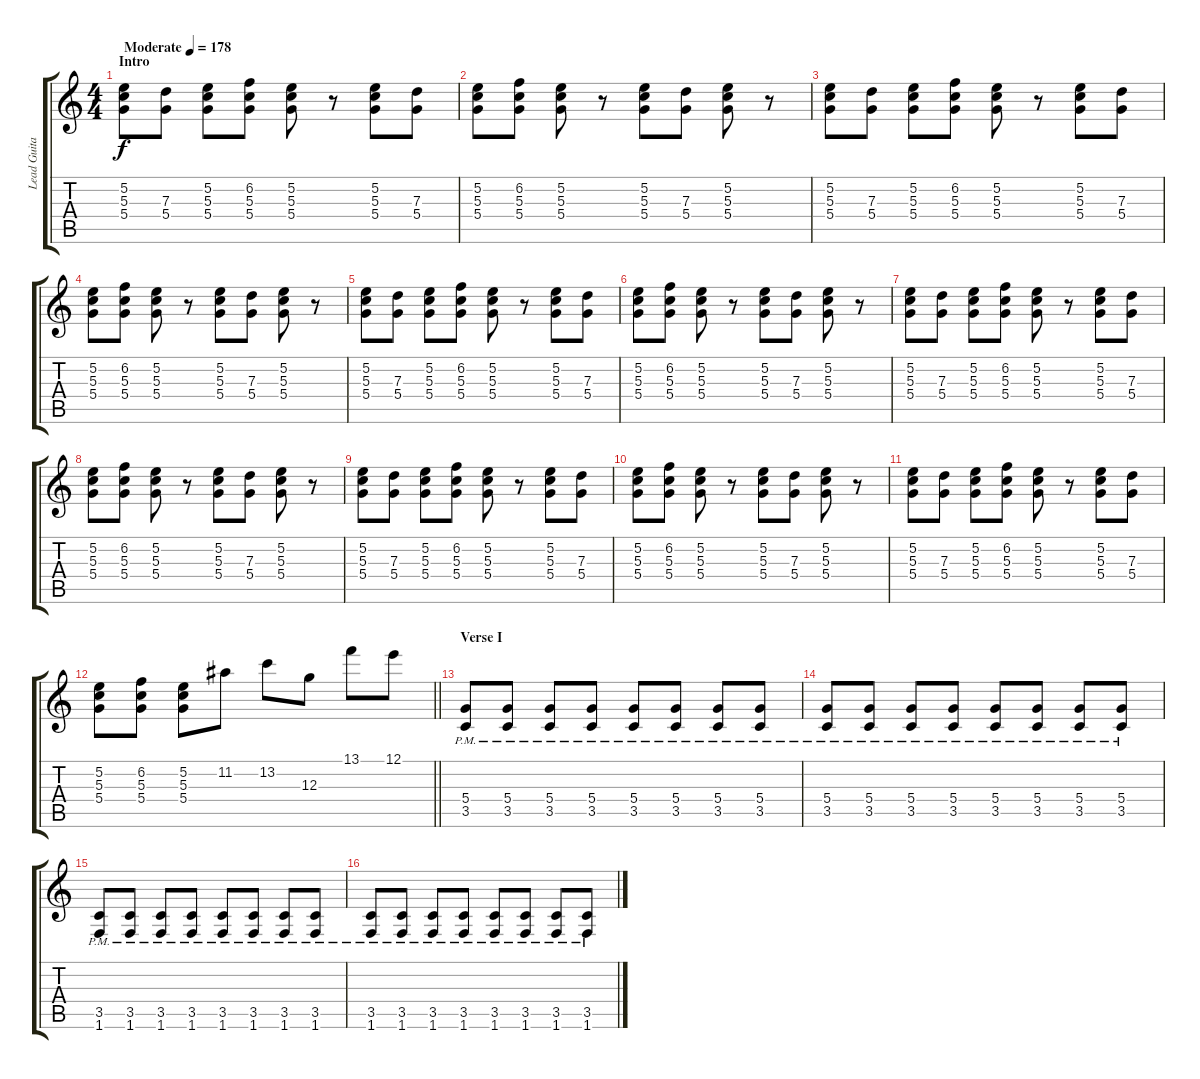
\track ("Lead Guitar I" "Lead Guita") {instrument distortionguitar}
\staff {score tabs}
\tuning (E4 B3 G3 D3 A2 E2) {hide}
\ts (4 4)
\section ("" "Intro")
\tempo (178 "Moderate")
\clef g2
\ks c
(5.2 5.3 5.4).8{dy f instrument distortionguitar} (7.3 5.4).8 (5.2 5.3 5.4).8 (6.2 5.3 5.4).8 (5.2 5.3 5.4).8 r.8 (5.2 5.3 5.4).8 (7.3 5.4).8 |
(5.2 5.3 5.4).8 (6.2 5.3 5.4).8 (5.2 5.3 5.4).8 r.8 (5.2 5.3 5.4).8 (7.3 5.4).8 (5.2 5.3 5.4).8 r.8 |
(5.2 5.3 5.4).8 (7.3 5.4).8 (5.2 5.3 5.4).8 (6.2 5.3 5.4).8 (5.2 5.3 5.4).8 r.8 (5.2 5.3 5.4).8 (7.3 5.4).8 |
(5.2 5.3 5.4).8 (6.2 5.3 5.4).8 (5.2 5.3 5.4).8 r.8 (5.2 5.3 5.4).8 (7.3 5.4).8 (5.2 5.3 5.4).8 r.8 |
(5.2 5.3 5.4).8 (7.3 5.4).8 (5.2 5.3 5.4).8 (6.2 5.3 5.4).8 (5.2 5.3 5.4).8 r.8 (5.2 5.3 5.4).8 (7.3 5.4).8 |
(5.2 5.3 5.4).8 (6.2 5.3 5.4).8 (5.2 5.3 5.4).8 r.8 (5.2 5.3 5.4).8 (7.3 5.4).8 (5.2 5.3 5.4).8 r.8 |
(5.2 5.3 5.4).8 (7.3 5.4).8 (5.2 5.3 5.4).8 (6.2 5.3 5.4).8 (5.2 5.3 5.4).8 r.8 (5.2 5.3 5.4).8 (7.3 5.4).8 |
(5.2 5.3 5.4).8 (6.2 5.3 5.4).8 (5.2 5.3 5.4).8 r.8 (5.2 5.3 5.4).8 (7.3 5.4).8 (5.2 5.3 5.4).8 r.8 |
(5.2 5.3 5.4).8 (7.3 5.4).8 (5.2 5.3 5.4).8 (6.2 5.3 5.4).8 (5.2 5.3 5.4).8 r.8 (5.2 5.3 5.4).8 (7.3 5.4).8 |
(5.2 5.3 5.4).8 (6.2 5.3 5.4).8 (5.2 5.3 5.4).8 r.8 (5.2 5.3 5.4).8 (7.3 5.4).8 (5.2 5.3 5.4).8 r.8 |
(5.2 5.3 5.4).8 (7.3 5.4).8 (5.2 5.3 5.4).8 (6.2 5.3 5.4).8 (5.2 5.3 5.4).8 r.8 (5.2 5.3 5.4).8 (7.3 5.4).8 |
\barLineRight lightlight
(5.2 5.3 5.4).8 (6.2 5.3 5.4).8 (5.2 5.3 5.4).8 11.2.8 13.2.8 12.3.8 13.1.8 12.1.8 |
\section ("" "Verse I")
(5.4{pm} 3.5{pm}).8 (5.4{pm} 3.5{pm}).8 (5.4{pm} 3.5{pm}).8 (5.4{pm} 3.5{pm}).8 (5.4{pm} 3.5{pm}).8 (5.4{pm} 3.5{pm}).8 (5.4{pm} 3.5{pm}).8 (5.4{pm} 3.5{pm}).8 |
(5.4{pm} 3.5{pm}).8 (5.4{pm} 3.5{pm}).8 (5.4{pm} 3.5{pm}).8 (5.4{pm} 3.5{pm}).8 (5.4{pm} 3.5{pm}).8 (5.4{pm} 3.5{pm}).8 (5.4{pm} 3.5{pm}).8 (5.4{pm} 3.5{pm}).8 |
(3.5{pm} 1.6{pm}).8 (3.5{pm} 1.6{pm}).8 (3.5{pm} 1.6{pm}).8 (3.5{pm} 1.6{pm}).8 (3.5{pm} 1.6{pm}).8 (3.5{pm} 1.6{pm}).8 (3.5{pm} 1.6{pm}).8 (3.5{pm} 1.6{pm}).8 |
(3.5{pm} 1.6{pm}).8 (3.5{pm} 1.6{pm}).8 (3.5{pm} 1.6{pm}).8 (3.5{pm} 1.6{pm}).8 (3.5{pm} 1.6{pm}).8 (3.5{pm} 1.6{pm}).8 (3.5{pm} 1.6{pm}).8 (3.5{pm} 1.6{pm}).8
